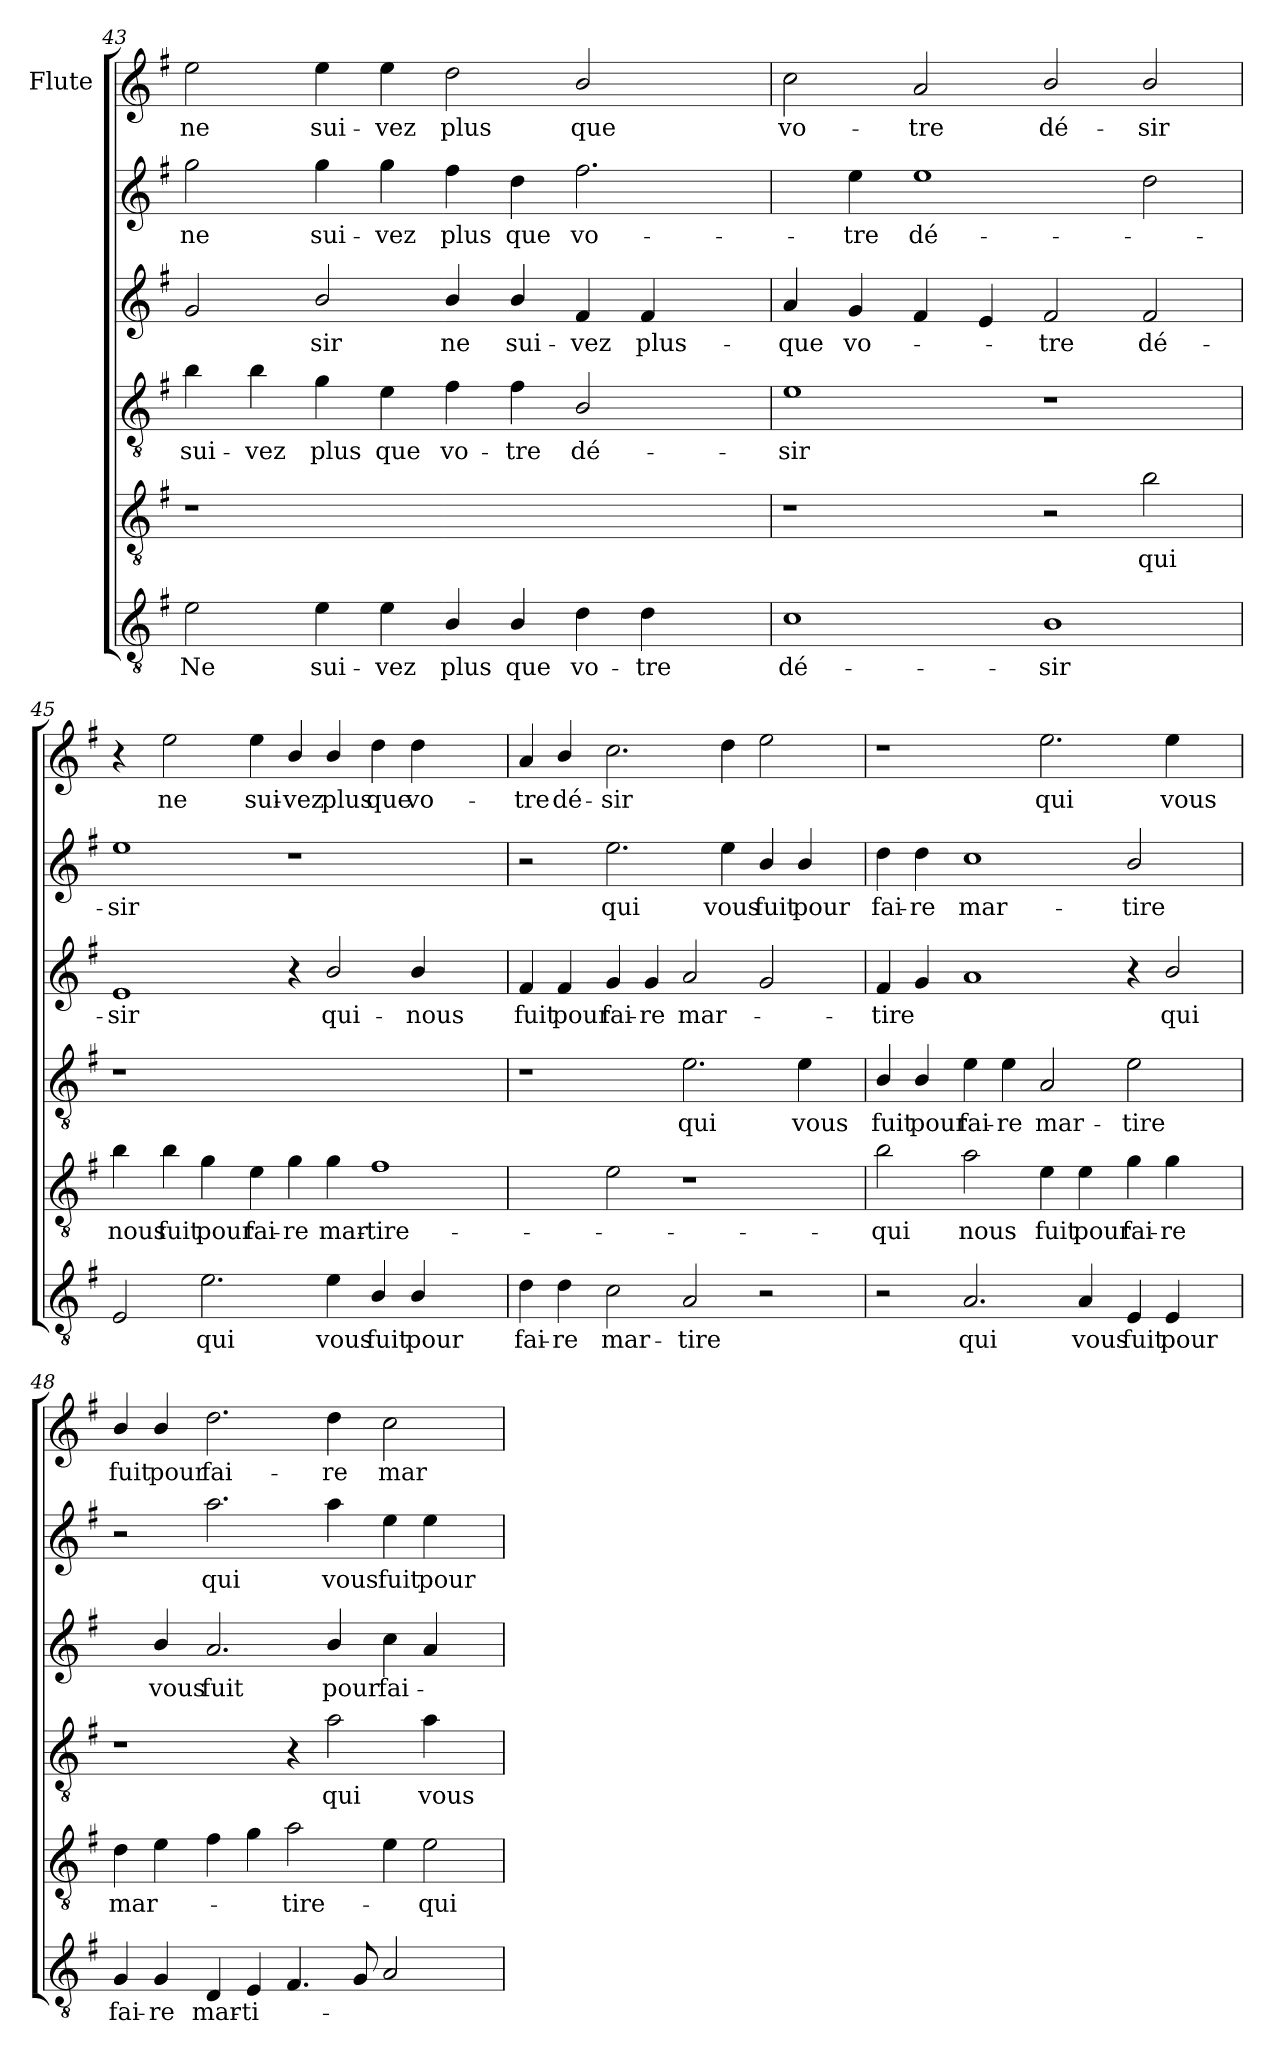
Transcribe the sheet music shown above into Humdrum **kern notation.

**kern	**text	**kern	**text	**kern	**text	**kern	**text	**kern	**text	**kern	**text
*part6	*part6	*part5	*part5	*part4	*part4	*part3	*part3	*part2	*part2	*part1	*part1
*staff6	*staff6	*staff5	*staff5	*staff4	*staff4	*staff3	*staff3	*staff2	*staff2	*staff1	*staff1
*	*	*	*	*	*	*	*	*	*	*I"Flute	*
!!LO:PB:g=z
*clefGv2	*	*clefGv2	*	*clefGv2	*	*clefG2	*	*clefG2	*	*clefG2	*
*ITrd1c2	*	*ITrd1c2	*	*ITrd1c2	*	*ITrd1c2	*	*ITrd1c2	*	*ITrd1c2	*
*k[b-]	*	*k[b-]	*	*k[b-]	*	*k[b-]	*	*k[b-]	*	*k[b-]	*
*F:	*	*F:	*	*F:	*	*F:	*	*F:	*	*F:	*
=43	=43	=43	=43	=43	=43	=43	=43	=43	=43	=43	=43
!	!LO:LY:b	!	!	!	!LO:LY:b	!	!	!	!LO:LY:b	!	!LO:LY:b
2d\	Ne	1r	.	4a\	sui-	2f/	.	2ff\	ne	2dd\	ne
!	!	!	!	!	!LO:LY:b	!	!	!	!	!	!
.	.	.	.	4a\	-vez	.	.	.	.	.	.
!	!LO:LY:b	!	!	!	!LO:LY:b	!	!LO:LY:b	!	!LO:LY:b	!	!LO:LY:b
4d\	sui-	.	.	4f\	plus	2a/	-sir	4ff\	sui-	4dd\	sui-
!	!LO:LY:b	!	!	!	!LO:LY:b	!	!	!	!LO:LY:b	!	!LO:LY:b
4d\	-vez	.	.	4d\	que	.	.	4ff\	-vez	4dd\	-vez
!	!LO:LY:b	!	!	!	!LO:LY:b	!	!LO:LY:b	!	!LO:LY:b	!	!LO:LY:b
4A/	plus	1ryy	.	4e\	vo-	4a/	ne	4ee\	plus	2cc\	plus
!	!LO:LY:b	!	!	!	!LO:LY:b	!	!LO:LY:b	!	!LO:LY:b	!	!
4A/	que	.	.	4e\	-tre	4a/	sui-	4cc\	que	.	.
!	!LO:LY:b	!	!	!	!LO:LY:b	!	!LO:LY:b	!	!LO:LY:b	!	!LO:LY:b
4c\	vo-	.	.	2A/	dé-	4e/	-vez	2.ee\	vo-	2a/	que
!	!LO:LY:b	!	!	!	!	!	!LO:LY:b	!	!	!	!
4c\	-tre	.	.	.	.	4e/	plus-	.	.	.	.
4ryy	.	4ryy	.	4ryy	.	4ryy	.	.	.	4ryy	.
=44	=44	=44	=44	=44	=44	=44	=44	=44	=44	=44	=44
!	!LO:LY:b	!	!	!	!LO:LY:b	!	!LO:LY:b	!	!	!	!LO:LY:b
1B-	dé-	1r	.	1d	-sir	4g/	-que	4ee\yy	.	2b-\	vo-
!	!	!	!	!	!	!	!LO:LY:b	!	!LO:LY:b	!	!
.	.	.	.	.	.	4f/	vo-	4dd\	-tre	.	.
!	!	!	!	!	!	!	!	!	!LO:LY:b	!	!LO:LY:b
.	.	.	.	.	.	4e/	.	1dd	dé-	2g/	-tre
.	.	.	.	.	.	4d/	.	.	.	.	.
!	!LO:LY:b	!	!	!	!	!	!LO:LY:b	!	!	!	!LO:LY:b
1A	-sir	2r	.	1r	.	2e/	-tre	.	.	2a/	dé-
!	!	!	!LO:LY:b	!	!	!	!LO:LY:b	!	!	!	!LO:LY:b
.	.	2a\	qui	.	.	2e/	dé-	2cc\	.	2a/	-sir
=45	=45	=45	=45	=45	=45	=45	=45	=45	=45	=45	=45
!	!	!	!LO:LY:b	!	!	!	!LO:LY:b	!	!LO:LY:b	!	!
2D/	.	4a\	nous	1r	.	1d	-sir	1dd	-sir	4r	.
!	!	!	!LO:LY:b	!	!	!	!	!	!	!	!LO:LY:b
.	.	4a\	fuit	.	.	.	.	.	.	2dd\	ne
!	!LO:LY:b	!	!LO:LY:b	!	!	!	!	!	!	!	!
2.d\	qui	4f\	pour	.	.	.	.	.	.	.	.
!	!	!	!LO:LY:b	!	!	!	!	!	!	!	!LO:LY:b
.	.	4d\	fai-	.	.	.	.	.	.	4dd\	sui-
!	!	!	!LO:LY:b	!	!	!	!	!	!	!	!LO:LY:b
.	.	4f\	-re	1.ryy	.	4r	.	1r	.	4a/	-vez
!	!LO:LY:b	!	!LO:LY:b	!	!	!	!LO:LY:b	!	!	!	!LO:LY:b
4d\	vous	4f\	mar-	.	.	2a/	qui-	.	.	4a/	plus
!	!LO:LY:b	!	!LO:LY:b	!	!	!	!	!	!	!	!LO:LY:b
4A/	fuit	1e	-tire-	.	.	.	.	.	.	4cc\	que
!	!LO:LY:b	!	!	!	!	!	!LO:LY:b	!	!	!	!LO:LY:b
4A/	pour	.	.	.	.	4a/	-nous	.	.	4cc\	vo-
2ryy	.	.	.	.	.	2ryy	.	2ryy	.	2ryy	.
!!LO:LB:g=z
=46	=46	=46	=46	=46	=46	=46	=46	=46	=46	=46	=46
!	!LO:LY:b	!	!	!	!	!	!LO:LY:b	!	!	!	!LO:LY:b
4c\	fai-	2e\yy	.	1r	.	4e/	fuit	2r	.	4g/	-tre
!	!LO:LY:b	!	!	!	!	!	!LO:LY:b	!	!	!	!LO:LY:b
4c\	-re	.	.	.	.	4e/	pour	.	.	4a/	dé-
!	!LO:LY:b	!	!	!	!	!	!LO:LY:b	!	!LO:LY:b	!	!LO:LY:b
2B-\	mar-	2d\	.	.	.	4f/	fai-	2.dd\	qui	2.b-\	-sir
!	!	!	!	!	!	!	!LO:LY:b	!	!	!	!
.	.	.	.	.	.	4f/	-re	.	.	.	.
!	!LO:LY:b	!	!	!	!LO:LY:b	!	!LO:LY:b	!	!	!	!
2G/	-tire	1r	.	2.d\	qui	2g/	mar-	.	.	.	.
!	!	!	!	!	!	!	!	!	!LO:LY:b	!	!
.	.	.	.	.	.	.	.	4dd\	vous	4cc\	.
!	!	!	!	!	!	!	!	!	!LO:LY:b	!	!
2r	.	.	.	.	.	2f/	.	4a/	fuit	2dd\	.
!	!	!	!	!	!LO:LY:b	!	!	!	!LO:LY:b	!	!
.	.	.	.	4d\	vous	.	.	4a/	pour	.	.
=47	=47	=47	=47	=47	=47	=47	=47	=47	=47	=47	=47
!	!	!	!LO:LY:b	!	!LO:LY:b	!	!LO:LY:b	!	!LO:LY:b	!	!
2r	.	2a\	-qui	4A/	fuit	4e/	-tire	4cc\	fai-	1r	.
!	!	!	!	!	!LO:LY:b	!	!	!	!LO:LY:b	!	!
.	.	.	.	4A/	pour	4f/	.	4cc\	-re	.	.
!	!LO:LY:b	!	!LO:LY:b	!	!LO:LY:b	!	!	!	!LO:LY:b	!	!
2.G/	qui	2g\	nous	4d\	fai-	1g	.	1b-	mar-	.	.
!	!	!	!	!	!LO:LY:b	!	!	!	!	!	!
.	.	.	.	4d\	-re	.	.	.	.	.	.
!	!	!	!LO:LY:b	!	!LO:LY:b	!	!	!	!	!	!LO:LY:b
.	.	4d\	fuit	2G/	mar-	.	.	.	.	2.dd\	qui
!	!LO:LY:b	!	!LO:LY:b	!	!	!	!	!	!	!	!
4G/	vous	4d\	pour	.	.	.	.	.	.	.	.
!	!LO:LY:b	!	!LO:LY:b	!	!LO:LY:b	!	!	!	!LO:LY:b	!	!
4D/	fuit	4f\	fai-	2d\	-tire	4r	.	2a/	-tire	.	.
!	!LO:LY:b	!	!LO:LY:b	!	!	!	!LO:LY:b	!	!	!	!LO:LY:b
4D/	pour	4f\	-re	.	.	2a/	qui	.	.	4dd\	vous
4ryy	.	4ryy	.	4ryy	.	.	.	4ryy	.	4ryy	.
=48	=48	=48	=48	=48	=48	=48	=48	=48	=48	=48	=48
!	!LO:LY:b	!	!LO:LY:b	!	!	!	!	!	!	!	!LO:LY:b
4F/	fai-	4c\	mar-	1r	.	4a/yy	.	2r	.	4a/	fuit
!	!LO:LY:b	!	!	!	!	!	!LO:LY:b	!	!	!	!LO:LY:b
4F/	-re	4d\	.	.	.	4a/	vous	.	.	4a/	pour
!	!LO:LY:b	!	!	!	!	!	!LO:LY:b	!	!LO:LY:b	!	!LO:LY:b
4C/	mar-	4e\	.	.	.	2.g/	fuit	2.gg\	qui	2.cc\	fai-
!	!LO:LY:b	!	!	!	!	!	!	!	!	!	!
4D/	-ti-	4f\	.	.	.	.	.	.	.	.	.
!	!	!	!LO:LY:b	!	!	!	!	!	!	!	!
4.E/	.	2g\	-tire-	4r	.	.	.	.	.	.	.
!	!	!	!	!	!LO:LY:b	!	!LO:LY:b	!	!LO:LY:b	!	!LO:LY:b
.	.	.	.	2g\	qui	4a/	pour	4gg\	vous	4cc\	-re
8F/	.	.	.	.	.	.	.	.	.	.	.
!	!	!	!	!	!	!	!LO:LY:b	!	!LO:LY:b	!	!LO:LY:b
2G/	.	4d\	.	.	.	4b-\	fai-	4dd\	fuit	2b-\	mar-
!	!	!	!LO:LY:b	!	!LO:LY:b	!	!	!	!LO:LY:b	!	!
.	.	2d\	-qui	4g\	vous	4g/	.	4dd\	pour	.	.
4ryy	.	.	.	4ryy	.	4ryy	.	4ryy	.	4ryy	.
=	=	=	=	=	=	=	=	=	=	=	=
*-	*-	*-	*-	*-	*-	*-	*-	*-	*-	*-	*-
